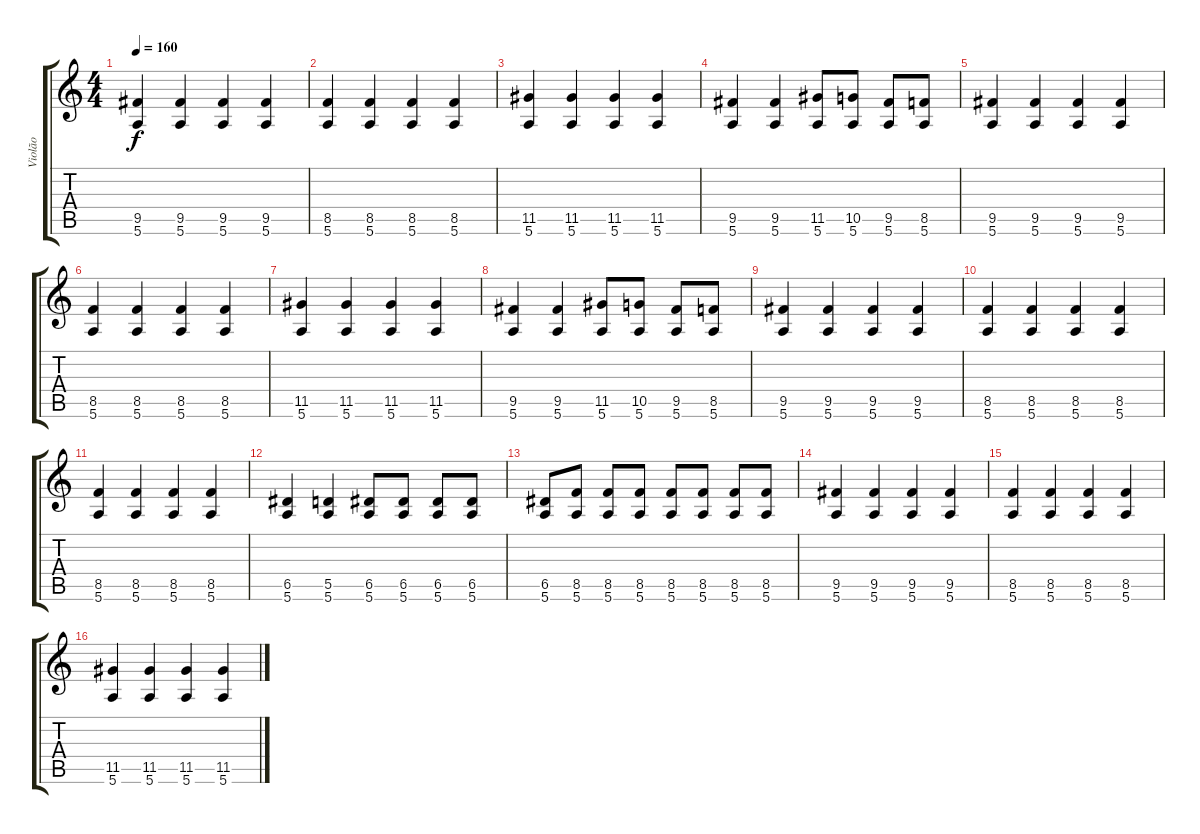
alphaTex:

\track ("Violão" "Violão") {instrument acousticguitarsteel}
\staff {score tabs}
\tuning (E4 B3 G3 D3 A2 E2) {hide}
\ts (4 4)
\tempo 160
\clef g2
\ks c
(9.5 5.6).4{dy f instrument acousticguitarsteel} (9.5 5.6).4 (9.5 5.6).4 (9.5 5.6).4 |
(8.5 5.6).4 (8.5 5.6).4 (8.5 5.6).4 (8.5 5.6).4 |
(11.5 5.6).4 (11.5 5.6).4 (11.5 5.6).4 (11.5 5.6).4 |
(9.5 5.6).4 (9.5 5.6).4 (11.5 5.6).8 (10.5 5.6).8 (9.5 5.6).8 (8.5 5.6).8 |
(9.5 5.6).4 (9.5 5.6).4 (9.5 5.6).4 (9.5 5.6).4 |
(8.5 5.6).4 (8.5 5.6).4 (8.5 5.6).4 (8.5 5.6).4 |
(11.5 5.6).4 (11.5 5.6).4 (11.5 5.6).4 (11.5 5.6).4 |
(9.5 5.6).4 (9.5 5.6).4 (11.5 5.6).8 (10.5 5.6).8 (9.5 5.6).8 (8.5 5.6).8 |
(9.5 5.6).4 (9.5 5.6).4 (9.5 5.6).4 (9.5 5.6).4 |
(8.5 5.6).4 (8.5 5.6).4 (8.5 5.6).4 (8.5 5.6).4 |
(8.5 5.6).4 (8.5 5.6).4 (8.5 5.6).4 (8.5 5.6).4 |
(6.5 5.6).4 (5.5 5.6).4 (6.5 5.6).8 (6.5 5.6).8 (6.5 5.6).8 (6.5 5.6).8 |
(6.5 5.6).8 (8.5 5.6).8 (8.5 5.6).8 (8.5 5.6).8 (8.5 5.6).8 (8.5 5.6).8 (8.5 5.6).8 (8.5 5.6).8 |
(9.5 5.6).4 (9.5 5.6).4 (9.5 5.6).4 (9.5 5.6).4 |
(8.5 5.6).4 (8.5 5.6).4 (8.5 5.6).4 (8.5 5.6).4 |
(11.5 5.6).4 (11.5 5.6).4 (11.5 5.6).4 (11.5 5.6).4
